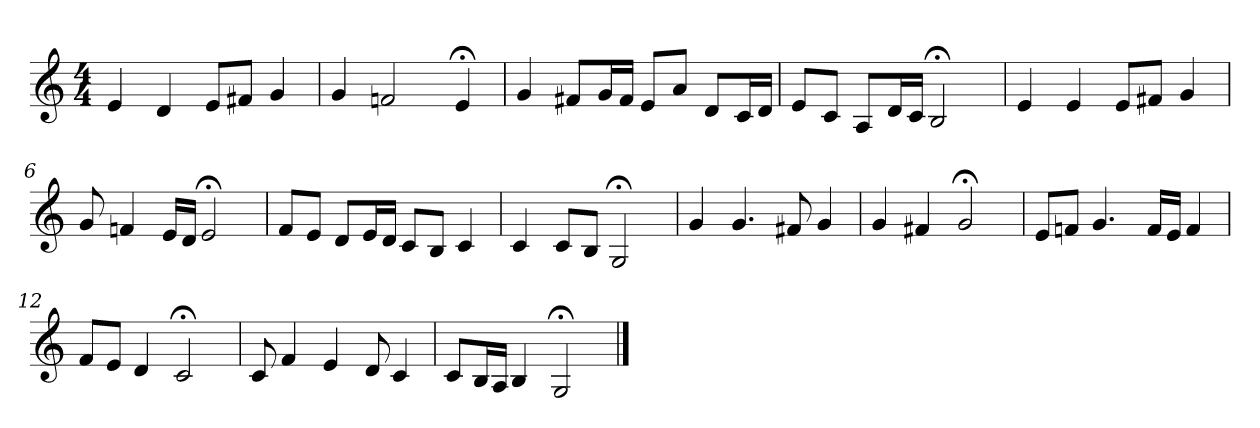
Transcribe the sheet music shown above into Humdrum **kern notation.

**kern
*part1
*staff1
*clefG2
*M4/4
=1
4e
4d
8e/L
8f#X/J
4g
=2
4g
2fn
4e;<
=3
4g
8f#X/L
16g/L
16f#/JJ
8e/L
8a/J
8d/L
16c/L
16d/JJ
=4
8e/L
8c/J
8A/L
16d/L
16c/JJ
2B;<
=5
4e
4e
8e/L
8f#X/J
4g
=6
8g
4fn
16e/LL
16d/JJ
2e;<
=7
8f/L
8e/J
8d/L
16e/L
16d/JJ
8c/L
8B/J
4c
=8
4c
8c/L
8B/J
2G;<
=9
4g
4.g
8f#X
4g
=10
4g
4f#X
2g;<
=11
8e/L
8fn/J
4.g
16f/LL
16e/JJ
4f
=12
8f/L
8e/J
4d
2c;<
=13
8c
4f
4e
8d
4c
=14
8c/L
16B/L
16A/JJ
4B
2G;<
==
*-
